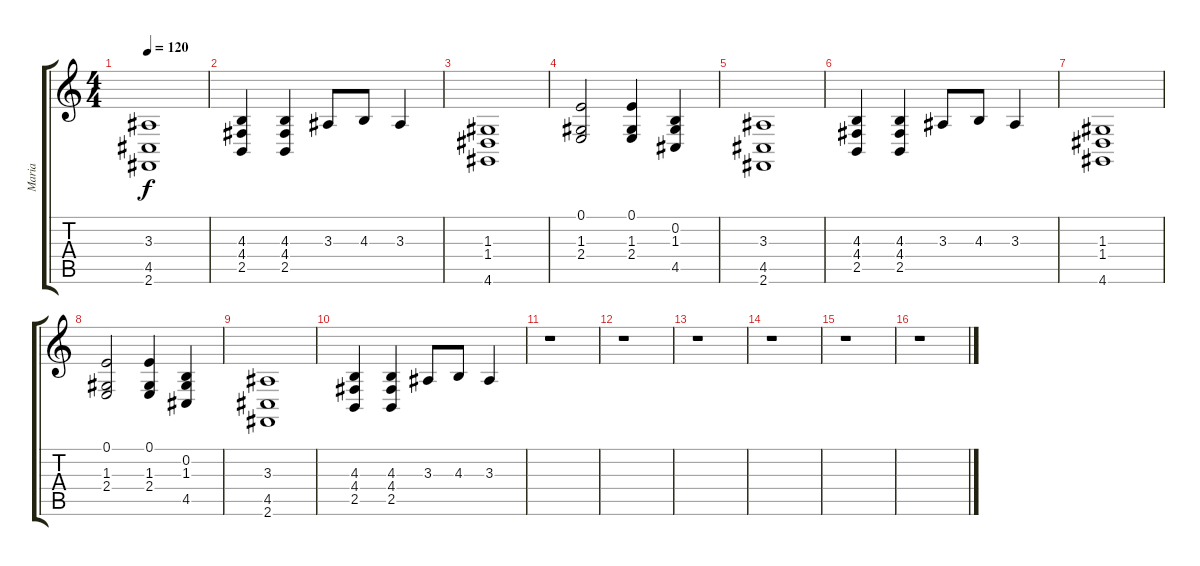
\track ("Maria" "Maria") {instrument synthstrings2}
\staff {score tabs}
\tuning (E4 B3 G3 D3 A2 E2) {hide}
\ts (4 4)
\tempo 120
\clef g2
\ks c
(3.3 4.5 2.6).1{dy f} |
(4.3 4.4 2.5).4 (4.3 4.4 2.5).4 3.3.8 4.3.8 3.3.4 |
(1.3 1.4 4.6).1 |
(0.1 1.3 2.4).2 (0.1 1.3 2.4).4 (0.2 1.3 4.5).4 |
(3.3 4.5 2.6).1 |
(4.3 4.4 2.5).4 (4.3 4.4 2.5).4 3.3.8 4.3.8 3.3.4 |
(1.3 1.4 4.6).1 |
(0.1 1.3 2.4).2 (0.1 1.3 2.4).4 (0.2 1.3 4.5).4 |
(3.3 4.5 2.6).1 |
(4.3 4.4 2.5).4 (4.3 4.4 2.5).4 3.3.8 4.3.8 3.3.4 |
r.1 |
r.1 |
r.1 |
r.1 |
r.1 |
r.1
